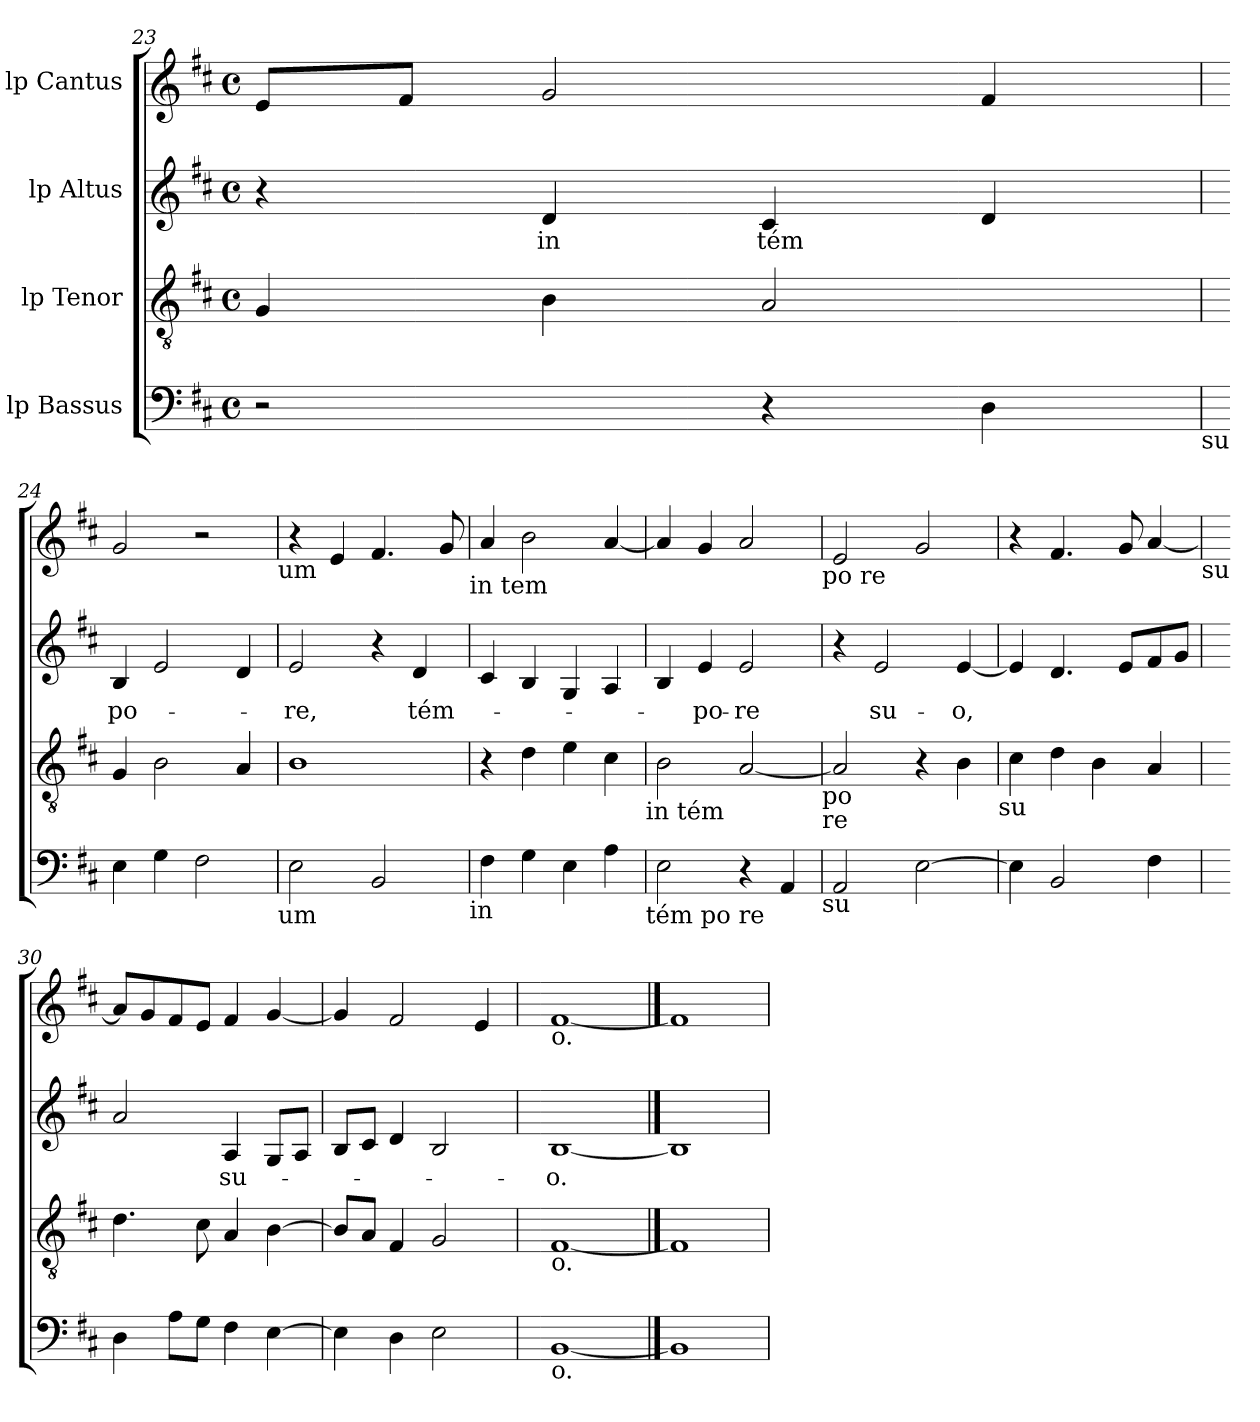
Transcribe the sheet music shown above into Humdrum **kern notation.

**kern	**kern	**kern	**text	**kern
*part4	*part3	*part2	*part2	*part1
*staff4	*staff3	*staff2	*staff2	*staff1
*I"lp Bassus	*I"lp Tenor	*I"lp Altus	*	*I"lp Cantus
*clefF4	*clefGv2	*clefG2	*	*clefG2
*ITrd7c12	*	*	*	*
*k[f#c#]	*k[f#c#]	*k[f#c#]	*	*k[f#c#]
*D:	*D:	*D:	*	*D:
*M4/4	*M4/4	*M4/4	*	*M4/4
*met(c)	*met(c)	*met(c)	*	*met(c)
=23	=23	=23	=23	=23
2r	4G/	4r	.	8e/L
.	.	.	.	8f#/J
!	!	!	!LO:LY:b	!
.	4B\	4d/	in	2g/
!	!	!	!LO:LY:b	!
4r	2A/	4c#/	tém	.
4DD\	.	4d/	.	4f#/
!LO:TX:b:t=su	!	!	!	!
!!LO:LB:g=z
=24	=24	=24	=24	=24
!	!	!	!LO:LY:b	!
4EE\	4G/	4B/	po-	2g/
4GG\	2B\	2e/	.	.
2FF#\	.	.	.	2r
.	4A/	4d/	.	.
!	!	!	!	!LO:TX:b:t=um
!LO:TX:b:t=um	!	!	!	!
=25	=25	=25	=25	=25
!	!	!	!LO:LY:b	!
2EE\	1B	2e/	-re,	4r
.	.	.	.	4e/
2BBB/	.	4r	.	4.f#/
!	!	!	!LO:LY:b	!
.	.	4d/	tém-	.
.	.	.	.	8g/
!	!	!	!	!LO:TX:b:t=in tem
!LO:TX:b:t=in	!	!	!	!
=26	=26	=26	=26	=26
4FF#\	4r	4c#/	.	4a/
4GG\	4d\	4B/	.	2b\
4EE\	4e\	4G/	.	.
4AA\	4c#\	4A/	.	[<4a/
!	!LO:TX:b:t=in tém	!	!	!
!LO:TX:b:t=tém po re	!	!	!	!
=27	=27	=27	=27	=27
2EE\	2B\	4B/	.	4a/]
!	!	!	!LO:LY:b	!
.	.	4e/	-po-	4g/
!	!	!	!LO:LY:b	!
4r	[<2A/	2e/	-re	2a/
4AAA/	.	.	.	.
!	!	!	!	!LO:TX:b:t=po re
!	!LO:TX:b:t=po	!	!	!
!	!LO:TX:b:t=re	!	!	!
!LO:TX:b:t=su	!	!	!	!
=28	=28	=28	=28	=28
2AAA/	2A/]	4r	.	2e/
!	!	!	!LO:LY:b	!
.	.	2e/	su-	.
[>2EE\	4r	.	.	2g/
!	!	!	!LO:LY:b	!
.	4B\	[<4e/	-o,	.
!	!LO:TX:b:t=su	!	!	!
=29	=29	=29	=29	=29
4EE\]	4c#\	4e/]	.	4r
2BBB/	4d\	4.d/	.	4.f#/
.	4B\	.	.	.
.	.	8e/L	.	8g/
4FF#\	4A/	8f#/	.	[<4a/
.	.	8g/J	.	.
!	!	!	!	!LO:TX:b:t=su
=30	=30	=30	=30	=30
4DD\	4.d\	2a/	.	8a/L]
.	.	.	.	8g/
8AA\L	.	.	.	8f#/
8GG\J	8c#\	.	.	8e/J
!	!	!	!LO:LY:b	!
4FF#\	4A/	4A/	su-	4f#/
[>4EE\	[>4B\	8G/L	.	[<4g/
.	.	8A/J	.	.
=31	=31	=31	=31	=31
4EE\]	8B/L]	8B/L	.	4g/]
.	8A/J	8c#/J	.	.
4DD\	4F#/	4d/	.	2f#/
2EE\	2G/	2B/	.	.
.	.	.	.	4e/
=32	=32	=32	=32	=32
!	!	!	!	!LO:TX:b:t=o.
!	!LO:TX:b:t=o.	!	!	!
!LO:TX:b:t=o.	!	!	!	!
!	!	!	!LO:LY:b	!
[1BBB	[1F#	[1B	-o.	[1f#
==33	==33	==33	==33	==33
1BBB]	1F#]	1B]	.	1f#]
=	=	=	=	=
*-	*-	*-	*-	*-
